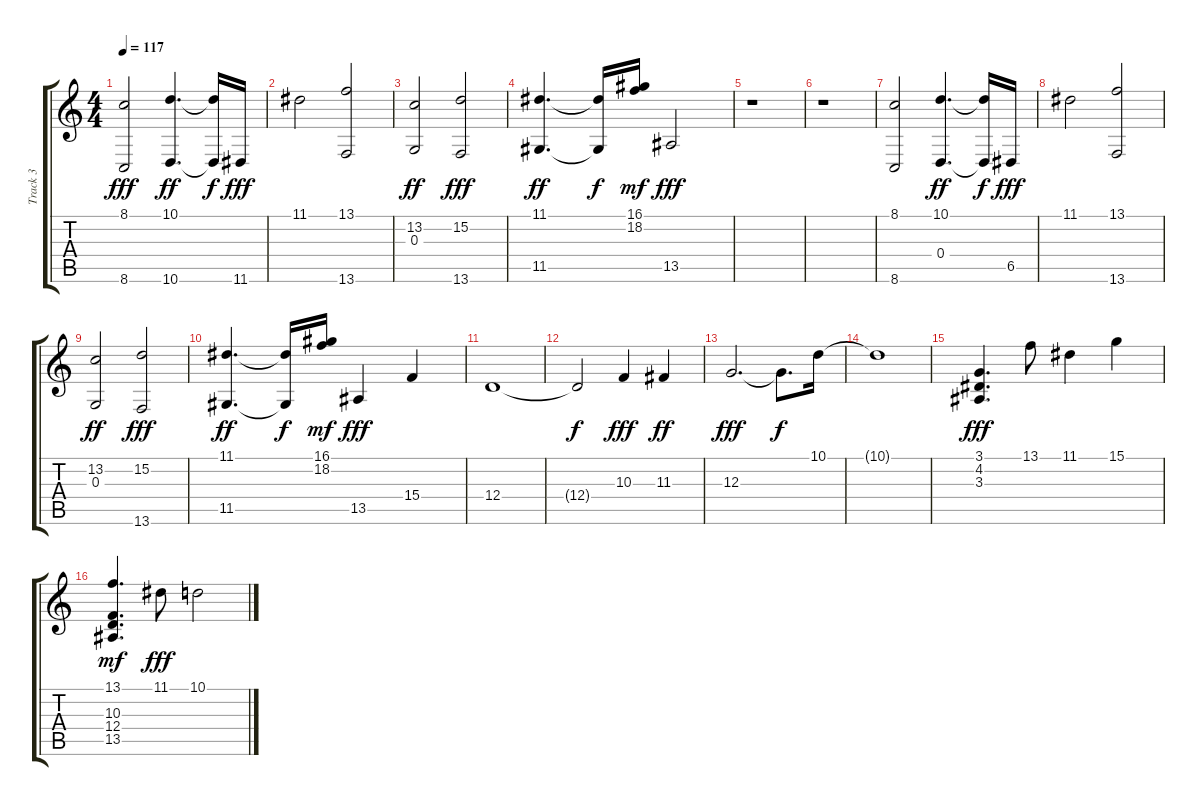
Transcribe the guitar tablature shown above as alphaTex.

\track ("Track 3" "Track 3") {instrument synthstrings1}
\staff {score tabs}
\tuning (E4 B3 G3 D3 A2 E2) {hide}
\ts (4 4)
\tempo 117
\clef g2
\ks c
(8.1 8.6).2{dy fff} (10.1 10.6).4{d dy ff} (10.1{t} 10.6{t}).16{dy f} 11.6.16{dy fff} |
11.1.2 (13.1 13.6).2 |
(13.2 0.3).2{dy ff} (15.2 13.6).2{dy fff} |
(11.1 11.5).4{d dy ff} (11.1{t} 11.5{t}).16{dy f} (16.1 18.2).16{dy mf} 13.5.2{dy fff} |
r.1 |
r.1 |
(8.1 8.6).2 (10.1 0.4).4{d dy ff} (10.1{t} 0.4{t}).16{dy f} 6.5.16{dy fff} |
11.1.2 (13.1 13.6).2 |
(13.2 0.3).2{dy ff} (15.2 13.6).2{dy fff} |
(11.1 11.5).4{d dy ff} (11.1{t} 11.5{t}).16{dy f} (16.1 18.2).16{dy mf} 13.5.4{dy fff} 15.4.4 |
12.4.1 |
12.4{t}.2{dy f} 10.3.4{dy fff} 11.3.4{dy ff} |
12.3.2{d dy fff} 12.3{t}.8{d dy f} 10.1.16 |
10.1{t}.1 |
(3.1 4.2 3.3).4{d dy fff} 13.1.8 11.1.4 15.1.4 |
(13.1 10.3 12.4 13.5).4{d dy mf} 11.1.8{dy fff} 10.1.2
